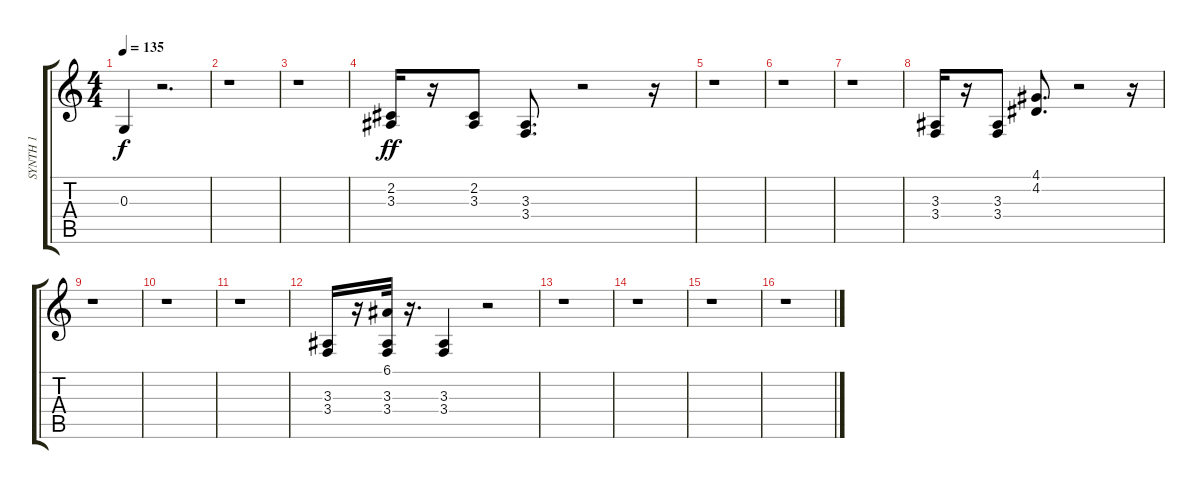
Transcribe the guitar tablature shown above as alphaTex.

\track ("SYNTH 1" "SYNTH 1") {instrument bagpipe}
\staff {score tabs}
\tuning (E4 B3 G3 D3 A2 E2) {hide}
\ts (4 4)
\tempo 135
\clef g2
\ks c
0.3{t}.4{dy f} r.2{d} |
r.1 |
r.1 |
(2.2 3.3).16{dy ff} r.16 (2.2 3.3).8 (3.3 3.4).8{d} r.2 r.16 |
r.1 |
r.1 |
r.1 |
(3.3 3.4).16 r.16 (3.3 3.4).8 (4.1 4.2).8{d} r.2 r.16 |
r.1 |
r.1 |
r.1 |
(3.3 3.4).16 r.16 (6.1 3.3 3.4).32 r.16{d} (3.3 3.4).4 r.2 |
r.1 |
r.1 |
r.1 |
r.1
